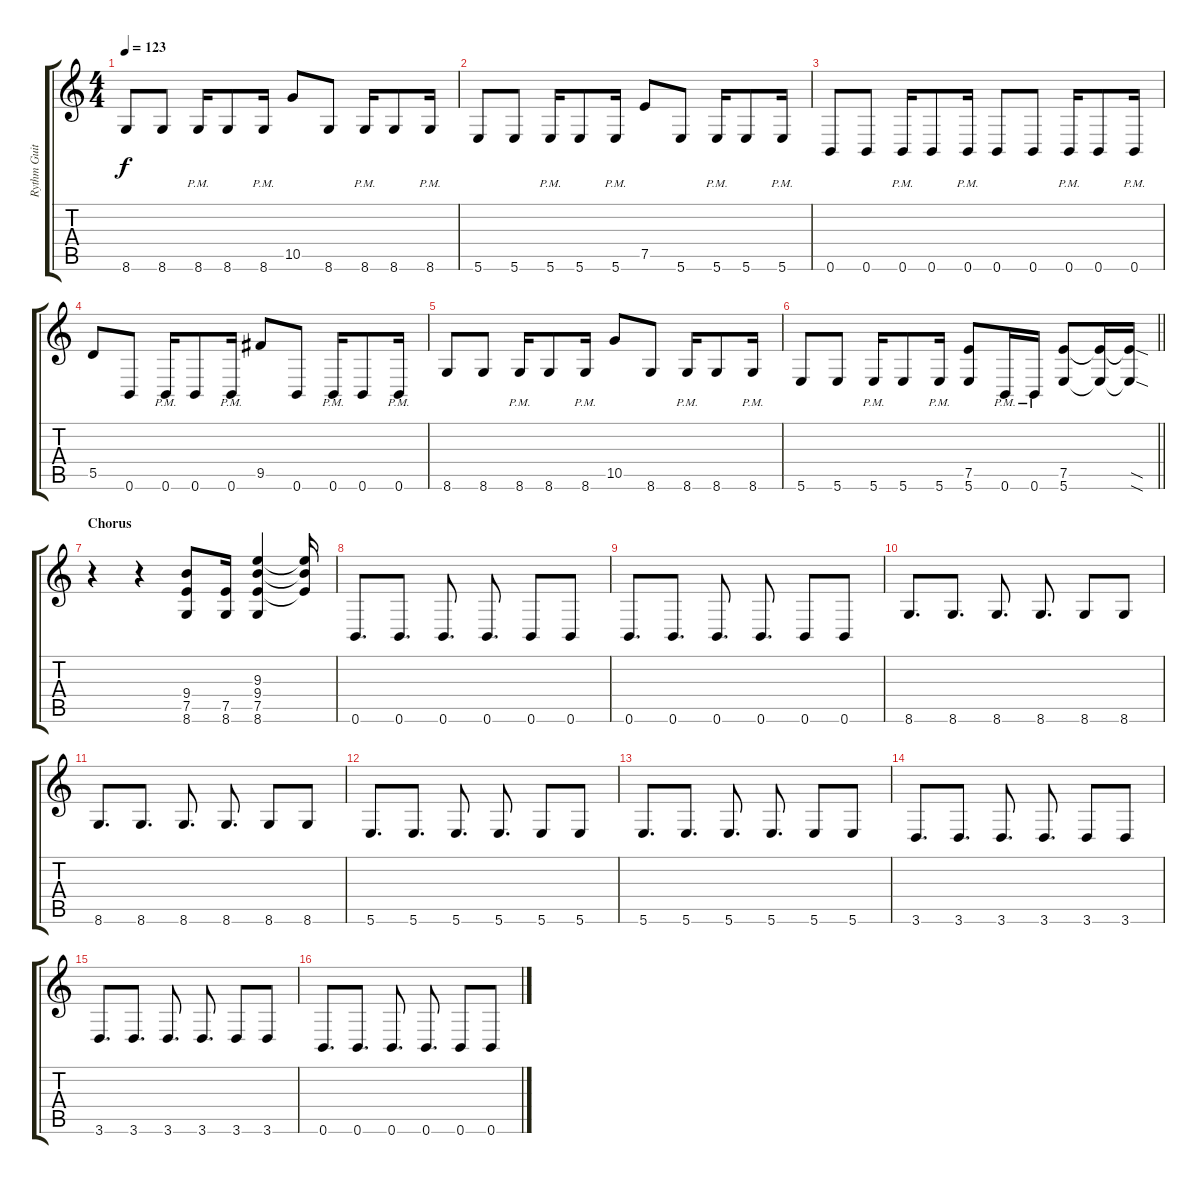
\track ("Rythm Guitar 1" "Rythm Guit") {instrument distortionguitar}
\staff {score tabs}
\tuning (E4 B3 G3 D3 A2 B1) {hide}
\ts (4 4)
\tempo 123
\clef g2
\ks c
8.6.8{dy f} 8.6.8 8.6{pm}.16 8.6.8 8.6{pm}.16 10.5.8 8.6.8 8.6{pm}.16 8.6.8 8.6{pm}.16 |
5.6.8 5.6.8 5.6{pm}.16 5.6.8 5.6{pm}.16 7.5.8 5.6.8 5.6{pm}.16 5.6.8 5.6{pm}.16 |
0.6.8 0.6.8 0.6{pm}.16 0.6.8 0.6{pm}.16 0.6.8 0.6.8 0.6{pm}.16 0.6.8 0.6{pm}.16 |
5.5.8 0.6.8 0.6{pm}.16 0.6.8 0.6{pm}.16 9.5.8 0.6.8 0.6{pm}.16 0.6.8 0.6{pm}.16 |
8.6.8 8.6.8 8.6{pm}.16 8.6.8 8.6{pm}.16 10.5.8 8.6.8 8.6{pm}.16 8.6.8 8.6{pm}.16 |
\barLineRight lightlight
5.6.8 5.6.8 5.6{pm}.16 5.6.8 5.6{pm}.16 (7.5 5.6).8 0.6{pm}.16 0.6{pm}.16 (7.5 5.6).8 (7.5{t} 5.6{t}).16 (7.5{sod t} 5.6{sod t}).16 |
\section ("" "Chorus")
r.4 r.4 (9.4 7.5 8.6).8 (7.5 8.6).16 (9.3 9.4 7.5 8.6).4 (9.3{t} 9.4{t} 7.5{t}).16 |
0.6.8{d} 0.6.8{d} 0.6.8{d} 0.6.8{d} 0.6.8 0.6.8 |
0.6.8{d} 0.6.8{d} 0.6.8{d} 0.6.8{d} 0.6.8 0.6.8 |
8.6.8{d} 8.6.8{d} 8.6.8{d} 8.6.8{d} 8.6.8 8.6.8 |
8.6.8{d} 8.6.8{d} 8.6.8{d} 8.6.8{d} 8.6.8 8.6.8 |
5.6.8{d} 5.6.8{d} 5.6.8{d} 5.6.8{d} 5.6.8 5.6.8 |
5.6.8{d} 5.6.8{d} 5.6.8{d} 5.6.8{d} 5.6.8 5.6.8 |
3.6.8{d} 3.6.8{d} 3.6.8{d} 3.6.8{d} 3.6.8 3.6.8 |
3.6.8{d} 3.6.8{d} 3.6.8{d} 3.6.8{d} 3.6.8 3.6.8 |
0.6.8{d} 0.6.8{d} 0.6.8{d} 0.6.8{d} 0.6.8 0.6.8
